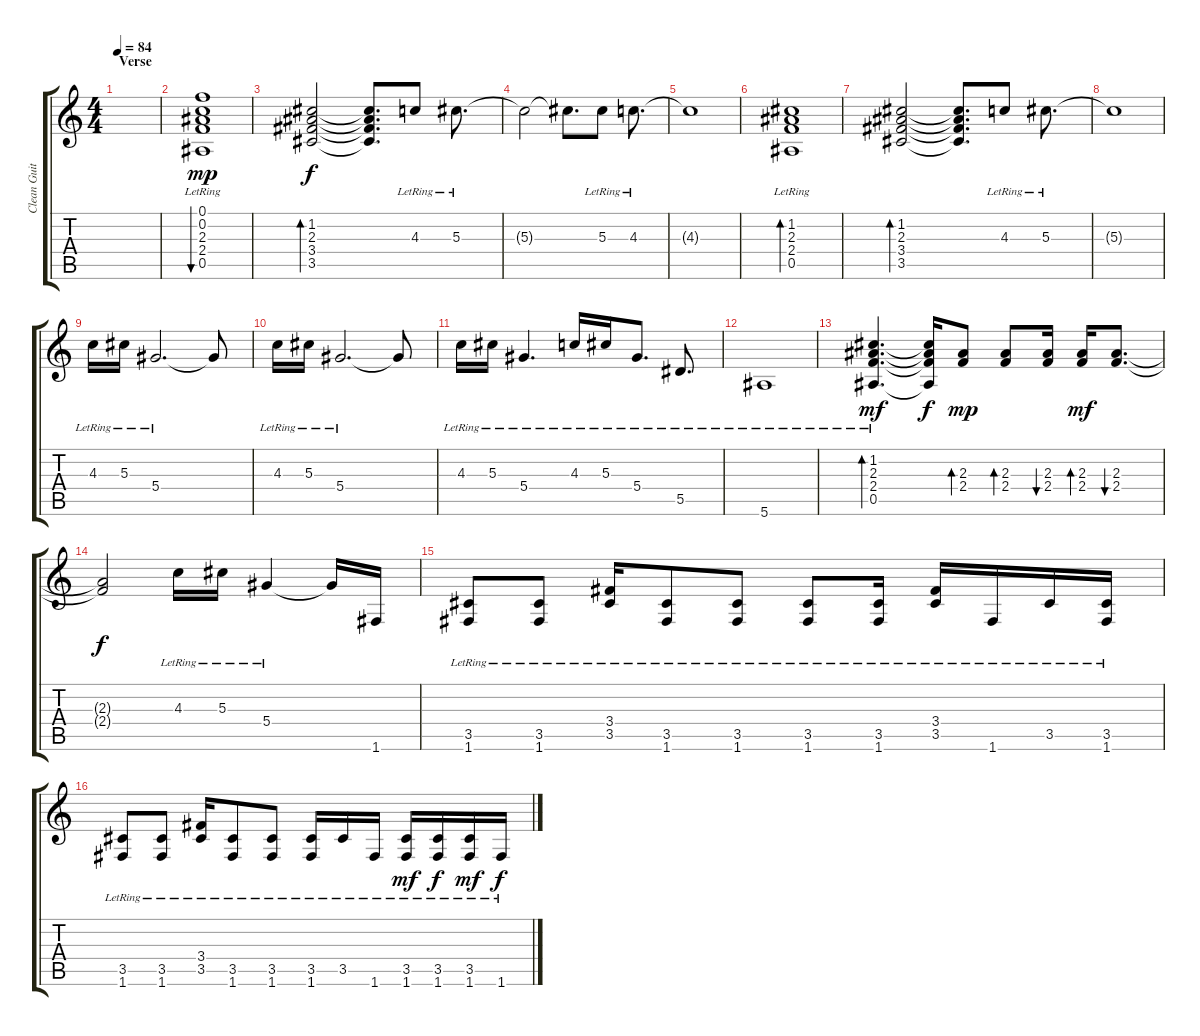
\track ("Clean Guitar" "Clean Guit") {instrument electricguitarclean}
\staff {score tabs}
\tuning (F4 C4 Ab3 Eb3 Bb2 F2) {hide}
\ts (4 4)
\section ("" "Verse")
\tempo 84
\clef g2
\ks c
|
(0.1{lr} 0.2{lr} 2.3{lr} 2.4{lr} 0.5{lr}).1{bu 480 dy mp balance 15} |
(1.2 2.3 3.4 3.5).2{bd 240 dy f} (1.2{t} 2.3{t} 3.4{t} 3.5{t}).8{d} 4.3{lr}.8 5.3{lr}.8{d} |
5.3{t}.2 5.3{t}.8{d} 5.3{lr}.8 4.3{lr}.8{d} |
4.3{t}.1 |
(1.2{lr} 2.3 2.4{lr} 0.5{lr}).1{bd 240} |
(1.2 2.3 3.4 3.5).2{bd 240} (1.2{t} 2.3{t} 3.4{t} 3.5{t}).8{d} 4.3{lr}.8 5.3{lr}.8{d} |
5.3{t}.1 |
4.3{lr}.16 5.3{lr}.16 5.4{lr}.2{d} 5.4{t}.8 |
4.3{lr}.16 5.3{lr}.16 5.4{lr}.2{d} 5.4{t}.8 |
4.3{lr}.16 5.3{lr}.16 5.4{lr}.4{d} 4.3{lr}.16 5.3{lr}.16 5.4{lr}.8{d} 5.5{lr}.8{d} |
5.6{lr}.1{balance 0} |
(1.2{lr} 2.3 2.4{lr} 0.5{lr}).4{d bd 240 dy mf balance 15} (1.2{t} 2.3{t} 2.4{t} 0.5{t}).16{dy f} (2.3 2.4).8{bd 60 dy mp} (2.3 2.4).8{bd 60} (2.3 2.4).16{bu 60} (2.3 2.4).16{bd 60 dy mf} (2.3 2.4).8{d bu 60} |
(2.3{t} 2.4{t}).2{dy f} 4.3{lr}.16 5.3{lr}.16 5.4{lr}.4 5.4{t}.16 1.6.16 |
(3.5{lr} 1.6{lr}).8 (3.5{lr} 1.6{lr}).8 (3.4{lr} 3.5{lr}).16 (3.5{lr} 1.6{lr}).8 (3.5{lr} 1.6{lr}).8 (3.5{lr} 1.6{lr}).8 (3.5{lr} 1.6{lr}).16 (3.4{lr} 3.5{lr}).16 1.6{lr}.16 3.5{lr}.16 (3.5{lr} 1.6{lr}).16 |
(3.5{lr} 1.6{lr}).8 (3.5{lr} 1.6{lr}).8 (3.4{lr} 3.5{lr}).16 (3.5{lr} 1.6{lr}).8 (3.5{lr} 1.6{lr}).8 (3.5{lr} 1.6{lr}).16 3.5{lr}.16 1.6{lr}.16 (3.5{lr} 1.6).16{dy mf} (3.5{lr} 1.6{lr}).16{dy f} (3.5{lr} 1.6).16{dy mf} 1.6{lr}.16{dy f}
